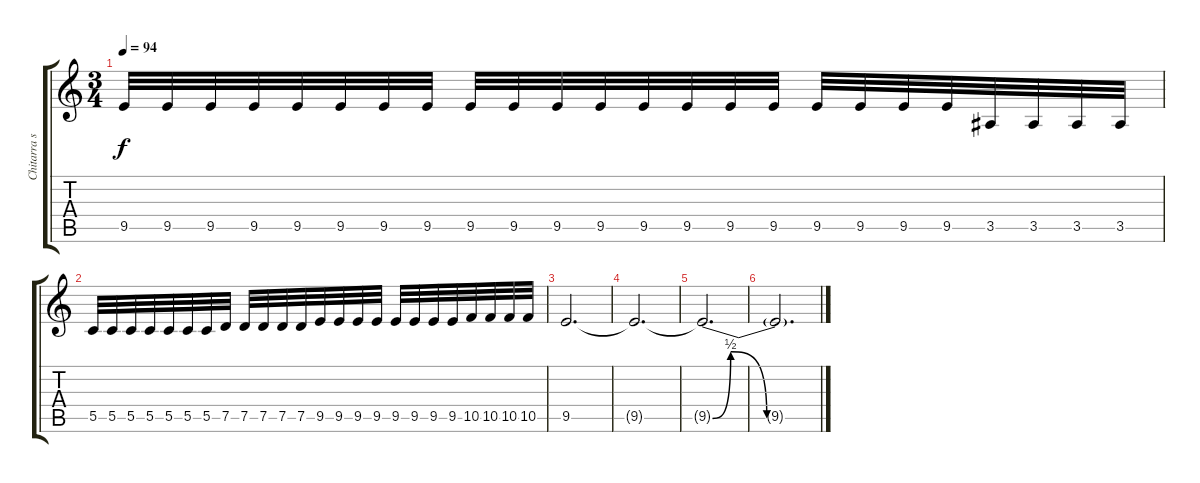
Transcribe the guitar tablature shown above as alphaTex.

\track ("Chitarra solo" "Chitarra s") {instrument overdrivenguitar}
\staff {score tabs}
\tuning (D4 A3 F3 C3 G2 D2) {hide}
\ts (3 4)
\tempo 94
\clef g2
\ks c
9.5.32{dy f} 9.5.32 9.5.32 9.5.32 9.5.32 9.5.32 9.5.32 9.5.32 9.5.32 9.5.32 9.5.32 9.5.32 9.5.32 9.5.32 9.5.32 9.5.32 9.5.32 9.5.32 9.5.32 9.5.32 3.5.32 3.5.32 3.5.32 3.5.32 |
5.5.32 5.5.32 5.5.32 5.5.32 5.5.32 5.5.32 5.5.32 7.5.32 7.5.32 7.5.32 7.5.32 7.5.32 9.5.32 9.5.32 9.5.32 9.5.32 9.5.32 9.5.32 9.5.32 9.5.32 10.5.32 10.5.32 10.5.32 10.5.32 |
9.5.2{d} |
9.5{t}.2{d} |
9.5{be (custom 0 0 10 2 30 0 60 0) t}.2{d} |
9.5{t}.2{d}
